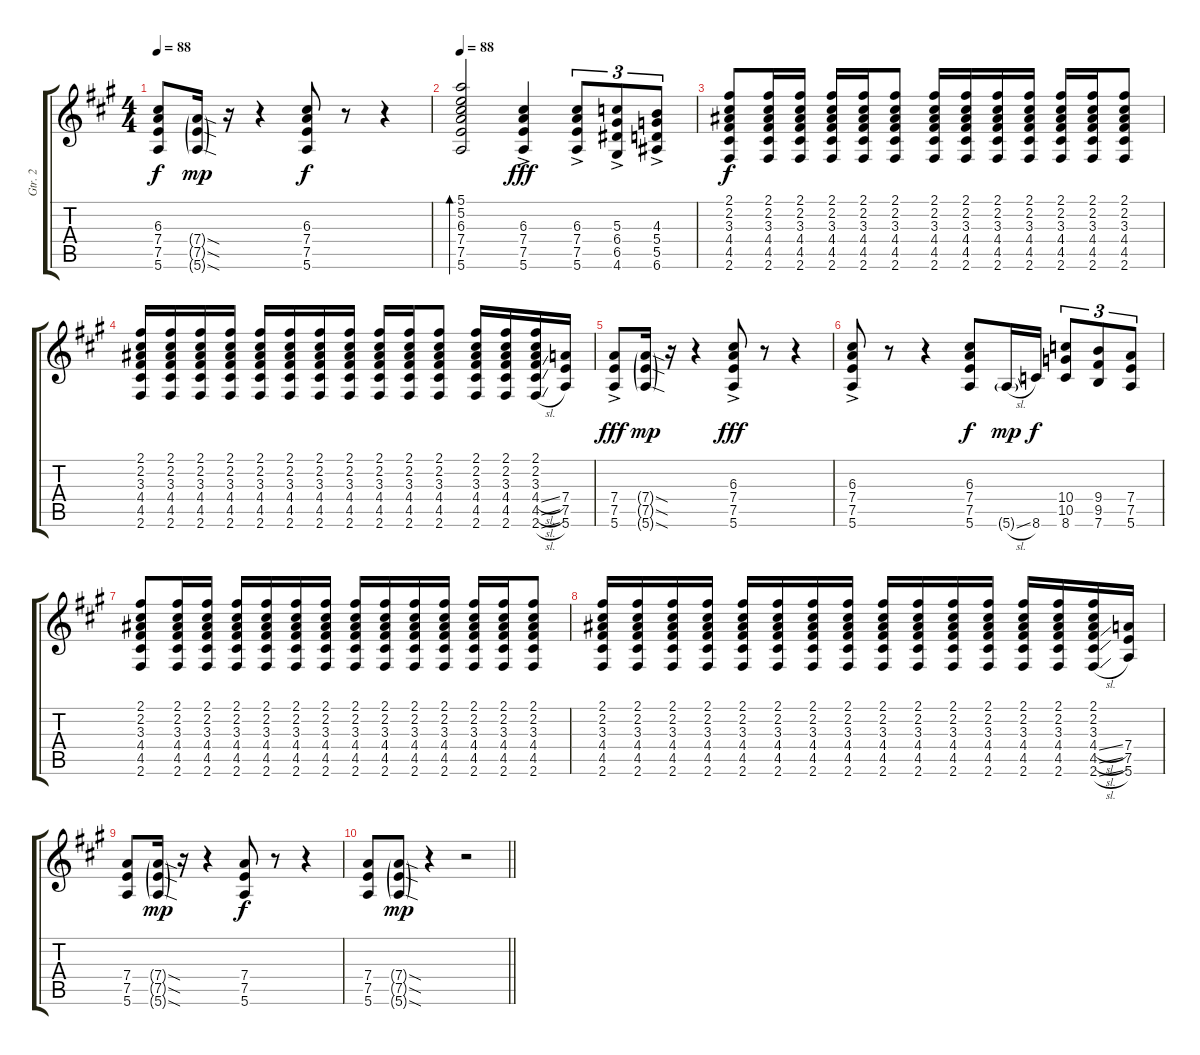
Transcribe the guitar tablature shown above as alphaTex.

\track ("Gtr. 2" "Gtr. 2") {instrument overdrivenguitar}
\staff {score tabs}
\tuning (E4 B3 G3 D3 A2 E2) {hide}
\ts (4 4)
\tempo 88
\clef g2
\ks a
(6.3 7.4 7.5 5.6).8{dy f} (7.4{sod g} 7.5{sod g} 5.6{sod g}).16{dy mp} r.16 r.4 (6.3 7.4 7.5 5.6).8{dy f} r.8 r.4 |
\tempo 88
(5.1 5.2 6.3 7.4 7.5 5.6).2{bd 60 volume 16 instrument acousticguitarsteel} (6.3 7.4 7.5 5.6{ac}).4{dy fff volume 16 instrument distortionguitar} (6.3 7.4 7.5 5.6{ac}).8{tu (3 2)} (5.3 6.4 6.5 4.6{ac}).8{tu (3 2)} (4.3 5.4 5.5 6.6{ac}).8{tu (3 2)} |
(2.1 2.2 3.3 4.4 4.5 2.6).8{dy f} (2.1 2.2 3.3 4.4 4.5 2.6).16 (2.1 2.2 3.3 4.4 4.5 2.6).16 (2.1 2.2 3.3 4.4 4.5 2.6).16 (2.1 2.2 3.3 4.4 4.5 2.6).16 (2.1 2.2 3.3 4.4 4.5 2.6).8 (2.1 2.2 3.3 4.4 4.5 2.6).16 (2.1 2.2 3.3 4.4 4.5 2.6).16 (2.1 2.2 3.3 4.4 4.5 2.6).16 (2.1 2.2 3.3 4.4 4.5 2.6).16 (2.1 2.2 3.3 4.4 4.5 2.6).16 (2.1 2.2 3.3 4.4 4.5 2.6).16 (2.1 2.2 3.3 4.4 4.5 2.6).8 |
(2.1 2.2 3.3 4.4 4.5 2.6).16 (2.1 2.2 3.3 4.4 4.5 2.6).16 (2.1 2.2 3.3 4.4 4.5 2.6).16 (2.1 2.2 3.3 4.4 4.5 2.6).16 (2.1 2.2 3.3 4.4 4.5 2.6).16 (2.1 2.2 3.3 4.4 4.5 2.6).16 (2.1 2.2 3.3 4.4 4.5 2.6).16 (2.1 2.2 3.3 4.4 4.5 2.6).16 (2.1 2.2 3.3 4.4 4.5 2.6).16 (2.1 2.2 3.3 4.4 4.5 2.6).16 (2.1 2.2 3.3 4.4 4.5 2.6).8 (2.1 2.2 3.3 4.4 4.5 2.6).16 (2.1 2.2 3.3 4.4 4.5 2.6).16 (2.1 2.2 3.3 4.4{sl} 4.5{sl} 2.6{sl}).16 (7.4 7.5 5.6).16 |
(7.4 7.5{ac} 5.6).8{dy fff} (7.4{sod g} 7.5{sod g} 5.6{sod g}).16{dy mp} r.16 r.4 (6.3 7.4 7.5{ac} 5.6).8{dy fff} r.8 r.4 |
(6.3 7.4 7.5 5.6{ac}).8 r.8 r.4 (6.3 7.4 7.5 5.6).8{dy f} 5.6{sl g}.16{dy mp} 8.6.16{dy f} (10.4 10.5 8.6).8{tu (3 2)} (9.4 9.5 7.6).8{tu (3 2)} (7.4 7.5 5.6).8{tu (3 2)} |
(2.1 2.2 3.3 4.4 4.5 2.6).8 (2.1 2.2 3.3 4.4 4.5 2.6).16 (2.1 2.2 3.3 4.4 4.5 2.6).16 (2.1 2.2 3.3 4.4 4.5 2.6).16 (2.1 2.2 3.3 4.4 4.5 2.6).16 (2.1 2.2 3.3 4.4 4.5 2.6).16 (2.1 2.2 3.3 4.4 4.5 2.6).16 (2.1 2.2 3.3 4.4 4.5 2.6).16 (2.1 2.2 3.3 4.4 4.5 2.6).16 (2.1 2.2 3.3 4.4 4.5 2.6).16 (2.1 2.2 3.3 4.4 4.5 2.6).16 (2.1 2.2 3.3 4.4 4.5 2.6).16 (2.1 2.2 3.3 4.4 4.5 2.6).16 (2.1 2.2 3.3 4.4 4.5 2.6).8 |
(2.1 2.2 3.3 4.4 4.5 2.6).16 (2.1 2.2 3.3 4.4 4.5 2.6).16 (2.1 2.2 3.3 4.4 4.5 2.6).16 (2.1 2.2 3.3 4.4 4.5 2.6).16 (2.1 2.2 3.3 4.4 4.5 2.6).16 (2.1 2.2 3.3 4.4 4.5 2.6).16 (2.1 2.2 3.3 4.4 4.5 2.6).16 (2.1 2.2 3.3 4.4 4.5 2.6).16 (2.1 2.2 3.3 4.4 4.5 2.6).16 (2.1 2.2 3.3 4.4 4.5 2.6).16 (2.1 2.2 3.3 4.4 4.5 2.6).16 (2.1 2.2 3.3 4.4 4.5 2.6).16 (2.1 2.2 3.3 4.4 4.5 2.6).16 (2.1 2.2 3.3 4.4 4.5 2.6).16 (2.1 2.2 3.3 4.4{sl} 4.5{sl} 2.6{sl}).16 (7.4 7.5 5.6).16 |
(7.4 7.5 5.6).8 (7.4{sod g} 7.5{sod g} 5.6{sod g}).16{dy mp} r.16 r.4 (7.4 7.5 5.6).8{dy f} r.8 r.4 |
\barLineRight lightlight
(7.4 7.5 5.6).8 (7.4{sod g} 7.5{sod g} 5.6{sod g}).8{dy mp} r.4 r.2
